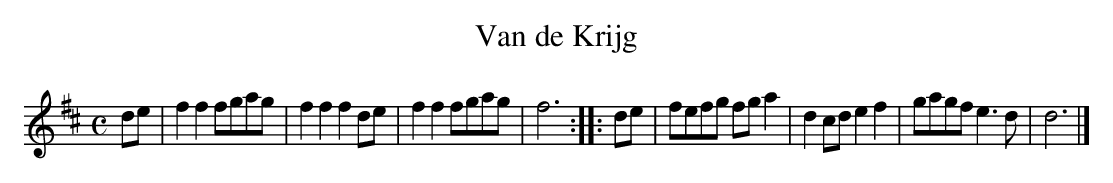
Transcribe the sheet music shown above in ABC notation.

X:1
T:Van de Krijg
M:C
K:Dmaj
de|f2f2fgag|f2f2f2de|f2f2fgag|f6:||:de|fefg fga2|d2cde2f2|gagfe3d|d6|]
